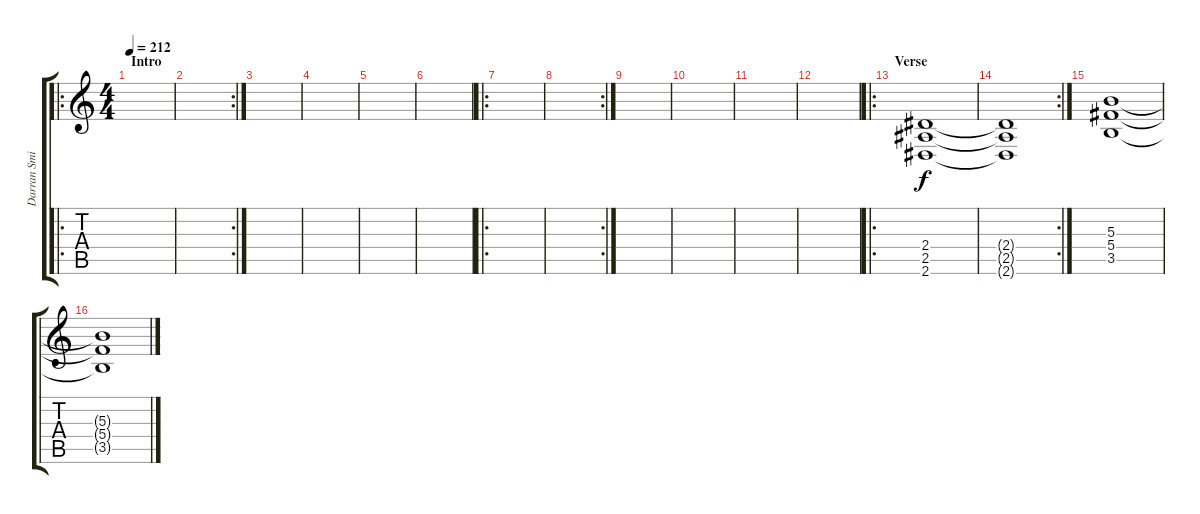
\track ("Darran Smith" "Darran Smi") {instrument distortionguitar}
\staff {score tabs}
\tuning (Eb4 Bb3 Gb3 Db3 Ab2 Db2) {hide}
\ro
\ts (4 4)
\section ("" "Intro")
\tempo 212
\clef g2
\ks c
|
\rc 2
|
|
|
|
|
\ro
|
\rc 2
|
|
|
|
|
\ro
\section ("" "Verse")
(2.4 2.5 2.6).1 |
\rc 2
(2.4{t} 2.5{t} 2.6{t}).1 |
(5.3 5.4 3.5).1 |
(5.3{t} 5.4{t} 3.5{t}).1
